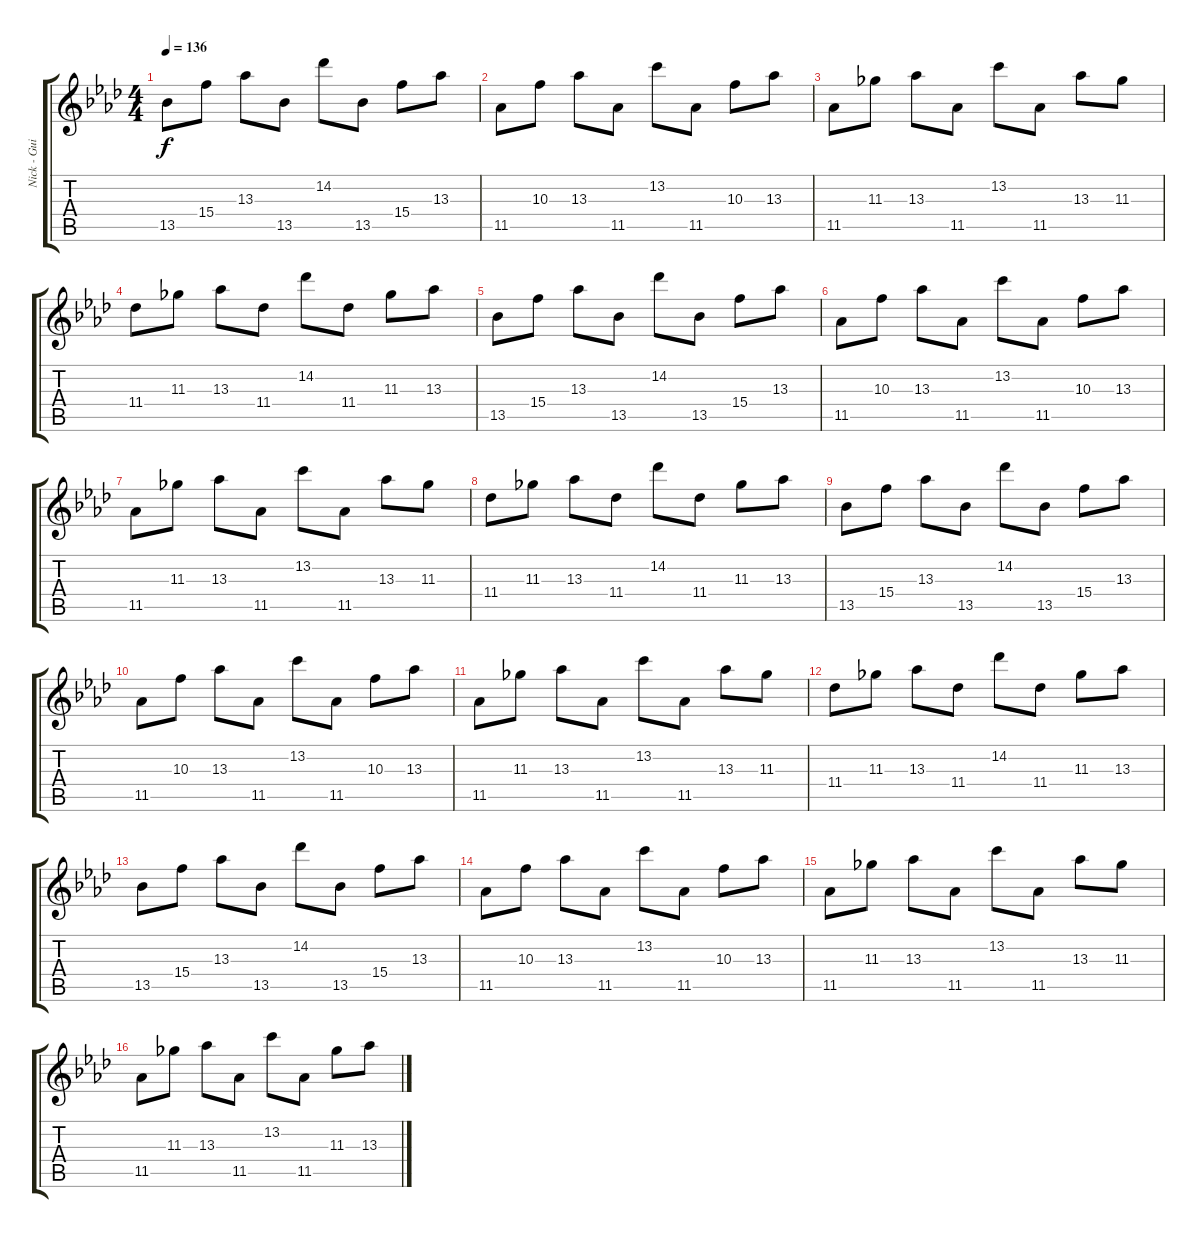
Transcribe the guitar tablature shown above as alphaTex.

\track ("Nick - Guitar RSE" "Nick - Gui") {instrument overdrivenguitar}
\staff {score tabs}
\tuning (E4 B3 G3 D3 A2 E2) {hide}
\ts (4 4)
\tempo 136
\clef g2
\ks ab
13.5.8{dy f} 15.4.8 13.3.8 13.5.8 14.2.8 13.5.8 15.4.8 13.3.8 |
11.5.8 10.3.8 13.3.8 11.5.8 13.2.8 11.5.8 10.3.8 13.3.8 |
11.5.8 11.3.8 13.3.8 11.5.8 13.2.8 11.5.8 13.3.8 11.3.8 |
11.4.8 11.3.8 13.3.8 11.4.8 14.2.8 11.4.8 11.3.8 13.3.8 |
13.5.8 15.4.8 13.3.8 13.5.8 14.2.8 13.5.8 15.4.8 13.3.8 |
11.5.8 10.3.8 13.3.8 11.5.8 13.2.8 11.5.8 10.3.8 13.3.8 |
11.5.8 11.3.8 13.3.8 11.5.8 13.2.8 11.5.8 13.3.8 11.3.8 |
11.4.8 11.3.8 13.3.8 11.4.8 14.2.8 11.4.8 11.3.8 13.3.8 |
13.5.8 15.4.8 13.3.8 13.5.8 14.2.8 13.5.8 15.4.8 13.3.8 |
11.5.8 10.3.8 13.3.8 11.5.8 13.2.8 11.5.8 10.3.8 13.3.8 |
11.5.8 11.3.8 13.3.8 11.5.8 13.2.8 11.5.8 13.3.8 11.3.8 |
11.4.8 11.3.8 13.3.8 11.4.8 14.2.8 11.4.8 11.3.8 13.3.8 |
13.5.8 15.4.8 13.3.8 13.5.8 14.2.8 13.5.8 15.4.8 13.3.8 |
11.5.8 10.3.8 13.3.8 11.5.8 13.2.8 11.5.8 10.3.8 13.3.8 |
11.5.8 11.3.8 13.3.8 11.5.8 13.2.8 11.5.8 13.3.8 11.3.8 |
11.5.8 11.3.8 13.3.8 11.5.8 13.2.8 11.5.8 11.3.8 13.3.8
